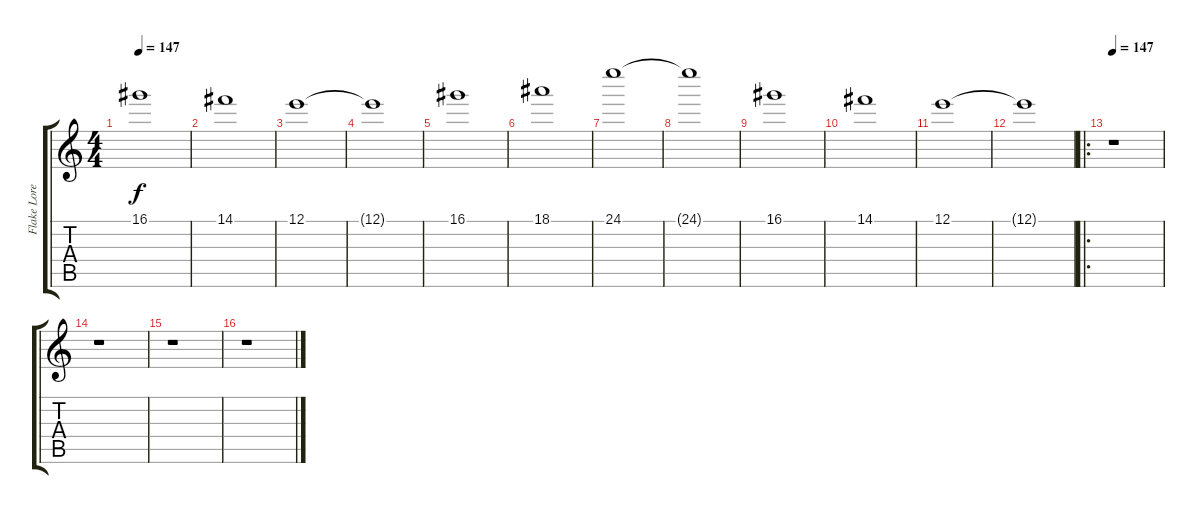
\track ("Flake Lorenz  (Keyboard Effect)" "Flake Lore") {instrument lead5charang}
\staff {score tabs}
\tuning (E5 B4 G4 D4 A3 E3) {hide}
\ts (4 4)
\tempo 147
\clef g2
\ks c
16.1.1{dy f} |
14.1.1 |
12.1.1 |
12.1{t}.1 |
16.1.1 |
18.1.1 |
24.1.1 |
24.1{t}.1 |
16.1.1 |
14.1.1 |
12.1.1 |
12.1{t}.1 |
\ro
\tempo 147
r.1 |
r.1 |
r.1 |
r.1
